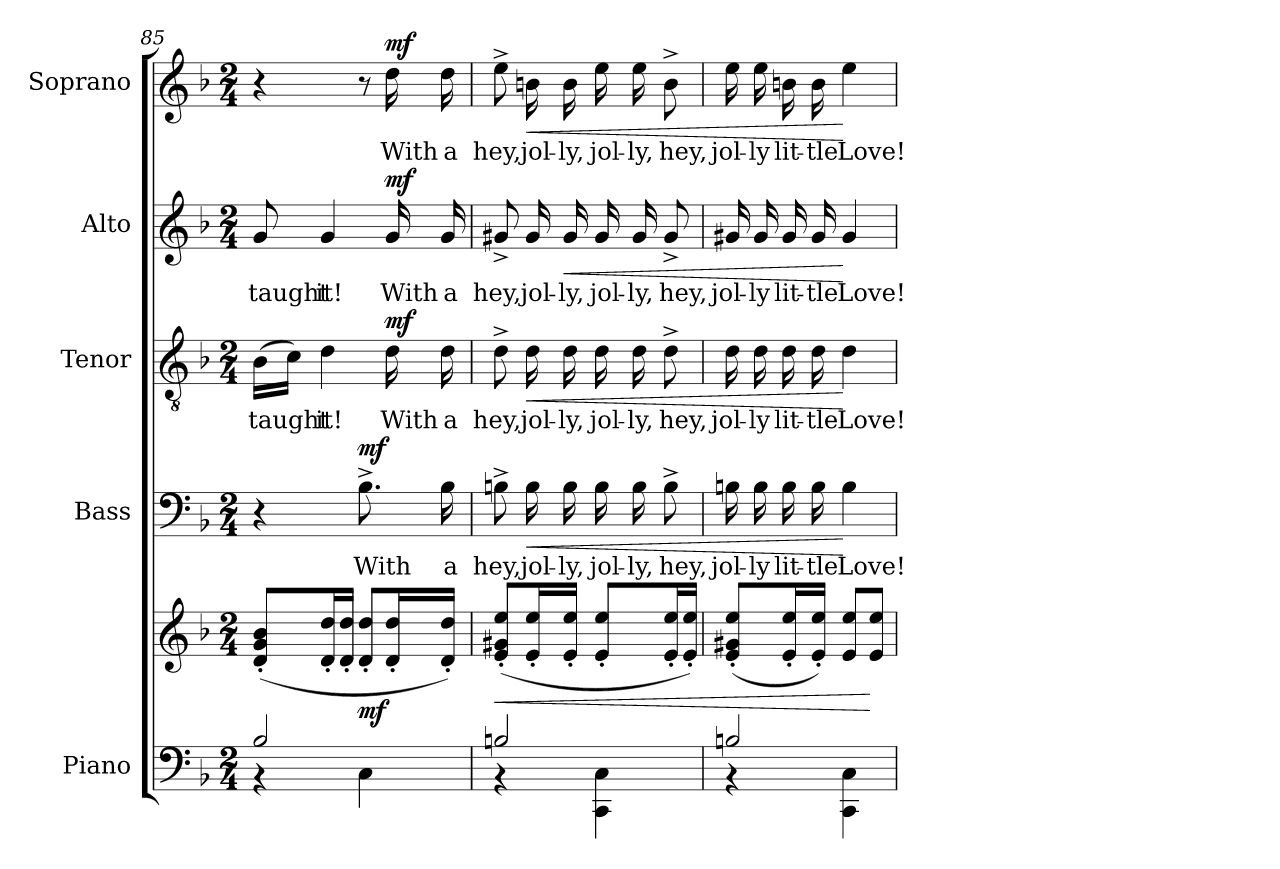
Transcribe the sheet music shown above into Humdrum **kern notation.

**kern	**kern	**dynam	**kern	**text	**dynam	**kern	**text	**dynam	**kern	**text	**dynam	**kern	**text	**dynam
*part5	*part5	*part5	*part4	*part4	*part4	*part3	*part3	*part3	*part2	*part2	*part2	*part1	*part1	*part1
*staff6	*staff5	*staff5/6	*staff4	*staff4	*staff4	*staff3	*staff3	*staff3	*staff2	*staff2	*staff2	*staff1	*staff1	*staff1
*I"Piano	*	*	*I"Bass	*	*	*I"Tenor	*	*	*I"Alto	*	*	*I"Soprano	*	*
*I'Pno.	*	*	*I'B.	*	*	*I'T.	*	*	*I'A.	*	*	*I'S.	*	*
*clefF4	*clefG2	*	*clefF4	*	*	*clefGv2	*	*	*clefG2	*	*	*clefG2	*	*
*	*	*	*	*	*	*ITrd7c12	*	*	*	*	*	*	*	*
*k[b-]	*k[b-]	*	*k[b-]	*	*	*k[b-]	*	*	*k[b-]	*	*	*k[b-]	*	*
*F:	*F:	*	*F:	*	*	*F:	*	*	*F:	*	*	*F:	*	*
*M2/4	*M2/4	*	*M2/4	*	*	*M2/4	*	*	*M2/4	*	*	*M2/4	*	*
=85	=85	=85	=85	=85	=85	=85	=85	=85	=85	=85	=85	=85	=85	=85
*^	*	*	*	*	*	*	*	*	*	*	*	*	*	*
!	!	!	!	!	!	!	!	!LO:LY:b:color=#000000	!	!	!	!	!	!	!
!	!	!	!	!	!	!	!	!	!	!	!LO:LY:b:color=#000000	!	!	!	!
2B-i/	4r	(8di/' 8gi' 8b-i'L	.	4r	.	.	(16BB-i\LL	taught	.	8gi/	taught	.	4r	.	.
.	.	.	.	.	.	.	16Ci\JJ)	.	.	.	.	.	.	.	.
!	!	!	!	!	!	!	!	!LO:LY:b:color=#000000	!	!	!	!	!	!	!
!	!	!	!	!	!	!	!	!	!	!	!LO:LY:b:color=#000000	!	!	!	!
.	.	16di/' 16ddi'L	.	.	.	.	4Di\	it!	.	4gi/	it!	.	.	.	.
.	.	16di/' 16ddi'JJ	.	.	.	.	.	.	.	.	.	.	.	.	.
!	!	!	!	!	!LO:LY:b:color=#000000	!	!	!	!	!	!	!	!	!	!
.	4Ci\	8di/' 8ddi'L	mf	8.B-^i\	With	mf	.	.	.	.	.	.	8r	.	.
!	!	!	!	!	!	!	!	!LO:LY:b:color=#000000	!	!	!	!	!	!	!
!	!	!	!	!	!	!	!	!	!	!	!LO:LY:b:color=#000000	!	!	!	!
!	!	!	!	!	!	!	!	!	!	!	!	!	!	!LO:LY:b:color=#000000	!
.	.	16di/' 16ddi'L	.	.	.	.	16Di\	With	mf	16gi/	With	mf	16ddi\	With	mf
!	!	!	!	!	!LO:LY:b:color=#000000	!	!	!	!	!	!	!	!	!	!
!	!	!	!	!	!	!	!	!LO:LY:b:color=#000000	!	!	!	!	!	!	!
!	!	!	!	!	!	!	!	!	!	!	!LO:LY:b:color=#000000	!	!	!	!
!	!	!	!	!	!	!	!	!	!	!	!	!	!	!LO:LY:b:color=#000000	!
.	.	16di/' 16ddi'JJ)	.	16B-i\	a	.	16Di\	a	.	16gi/	a	.	16ddi\	a	.
!!LO:PB:g=z
=86	=86	=86	=86	=86	=86	=86	=86	=86	=86	=86	=86	=86	=86	=86	=86
!	!	!	!LO:HP:b	!	!	!	!	!	!	!	!	!	!	!	!
!	!	!	!	!	!LO:LY:b:color=#000000	!	!	!	!	!	!	!	!	!	!
!	!	!	!	!	!	!	!	!LO:LY:b:color=#000000	!	!	!	!	!	!	!
!	!	!	!	!	!	!	!	!	!	!	!LO:LY:b:color=#000000	!	!	!	!
!	!	!	!	!	!	!	!	!	!	!	!	!	!	!LO:LY:b:color=#000000	!
2Bni/	4r	(8ei/' 8g#Xi' 8eei'L	<	8Bn^i\	hey,	.	8D^i\	hey,	.	8g#X^i/	hey,	.	8ee^i\	hey,	.
!	!	!	!	!	!LO:LY:b:color=#000000	!LO:HP:b	!	!	!	!	!	!	!	!	!
!	!	!	!	!	!	!	!	!LO:LY:b:color=#000000	!LO:HP:b	!	!	!	!	!	!
!	!	!	!	!	!	!	!	!	!	!	!LO:LY:b:color=#000000	!	!	!	!
!	!	!	!	!	!	!	!	!	!	!	!	!	!	!LO:LY:b:color=#000000	!LO:HP:b
.	.	16ei/' 16eei'L	.	16Bi\	jol-	<	16Di\	jol-	<	16g#i/	jol-	.	16bni\	jol-	<
!	!	!	!	!	!LO:LY:b:color=#000000	!	!	!	!	!	!	!	!	!	!
!	!	!	!	!	!	!	!	!LO:LY:b:color=#000000	!	!	!	!	!	!	!
!	!	!	!	!	!	!	!	!	!	!	!LO:LY:b:color=#000000	!LO:HP:b	!	!	!
!	!	!	!	!	!	!	!	!	!	!	!	!	!	!LO:LY:b:color=#000000	!
.	.	16ei/' 16eei'JJ	.	16Bi\	-ly,	.	16Di\	-ly,	.	16g#i/	-ly,	<	16bi\	-ly,	.
!	!	!	!	!	!LO:LY:b:color=#000000	!	!	!	!	!	!	!	!	!	!
!	!	!	!	!	!	!	!	!LO:LY:b:color=#000000	!	!	!	!	!	!	!
!	!	!	!	!	!	!	!	!	!	!	!LO:LY:b:color=#000000	!	!	!	!
!	!	!	!	!	!	!	!	!	!	!	!	!	!	!LO:LY:b:color=#000000	!
.	4CCi\ 4Ci	8ei/' 8eei'L	.	16Bi\	jol-	.	16Di\	jol-	.	16g#i/	jol-	.	16eei\	jol-	.
!	!	!	!	!	!LO:LY:b:color=#000000	!	!	!	!	!	!	!	!	!	!
!	!	!	!	!	!	!	!	!LO:LY:b:color=#000000	!	!	!	!	!	!	!
!	!	!	!	!	!	!	!	!	!	!	!LO:LY:b:color=#000000	!	!	!	!
!	!	!	!	!	!	!	!	!	!	!	!	!	!	!LO:LY:b:color=#000000	!
.	.	.	.	16Bi\	-ly,	.	16Di\	-ly,	.	16g#i/	-ly,	.	16eei\	-ly,	.
!	!	!	!	!	!LO:LY:b:color=#000000	!	!	!	!	!	!	!	!	!	!
!	!	!	!	!	!	!	!	!LO:LY:b:color=#000000	!	!	!	!	!	!	!
!	!	!	!	!	!	!	!	!	!	!	!LO:LY:b:color=#000000	!	!	!	!
!	!	!	!	!	!	!	!	!	!	!	!	!	!	!LO:LY:b:color=#000000	!
.	.	16ei/' 16eei'L	.	8B^i\	hey,	.	8D^i\	hey,	.	8g#^i/	hey,	.	8b^i\	hey,	.
.	.	16ei/' 16eei'JJ)	.	.	.	.	.	.	.	.	.	.	.	.	.
=87	=87	=87	=87	=87	=87	=87	=87	=87	=87	=87	=87	=87	=87	=87	=87
!	!	!	!	!	!LO:LY:b:color=#000000	!	!	!	!	!	!	!	!	!	!
!	!	!	!	!	!	!	!	!LO:LY:b:color=#000000	!	!	!	!	!	!	!
!	!	!	!	!	!	!	!	!	!	!	!LO:LY:b:color=#000000	!	!	!	!
!	!	!	!	!	!	!	!	!	!	!	!	!	!	!LO:LY:b:color=#000000	!
2Bni/	4r	(8ei/' 8g#Xi' 8eei'L	.	16Bni\	jol-	.	16Di\	jol-	.	16g#Xi/	jol-	.	16eei\	jol-	.
!	!	!	!	!	!LO:LY:b:color=#000000	!	!	!	!	!	!	!	!	!	!
!	!	!	!	!	!	!	!	!LO:LY:b:color=#000000	!	!	!	!	!	!	!
!	!	!	!	!	!	!	!	!	!	!	!LO:LY:b:color=#000000	!	!	!	!
!	!	!	!	!	!	!	!	!	!	!	!	!	!	!LO:LY:b:color=#000000	!
.	.	.	.	16Bi\	-ly	.	16Di\	-ly	.	16g#i/	-ly	.	16eei\	-ly	.
!	!	!	!	!	!LO:LY:b:color=#000000	!	!	!	!	!	!	!	!	!	!
!	!	!	!	!	!	!	!	!LO:LY:b:color=#000000	!	!	!	!	!	!	!
!	!	!	!	!	!	!	!	!	!	!	!LO:LY:b:color=#000000	!	!	!	!
!	!	!	!	!	!	!	!	!	!	!	!	!	!	!LO:LY:b:color=#000000	!
.	.	16ei/' 16eei'L	.	16Bi\	lit-	.	16Di\	lit-	.	16g#i/	lit-	.	16bni\	lit-	.
!	!	!	!	!	!LO:LY:b:color=#000000	!	!	!	!	!	!	!	!	!	!
!	!	!	!	!	!	!	!	!LO:LY:b:color=#000000	!	!	!	!	!	!	!
!	!	!	!	!	!	!	!	!	!	!	!LO:LY:b:color=#000000	!	!	!	!
!	!	!	!	!	!	!	!	!	!	!	!	!	!	!LO:LY:b:color=#000000	!
.	.	16ei/' 16eei'JJ)	.	16Bi\	-tle	.	16Di\	-tle	.	16g#i/	-tle	.	16bi\	-tle	.
!	!	!	!	!	!LO:LY:b:color=#000000	!	!	!	!	!	!	!	!	!	!
!	!	!	!	!	!	!	!	!LO:LY:b:color=#000000	!	!	!	!	!	!	!
!	!	!	!	!	!	!	!	!	!	!	!LO:LY:b:color=#000000	!	!	!	!
!	!	!	!	!	!	!	!	!	!	!	!	!	!	!LO:LY:b:color=#000000	!
.	4CCi\ 4Ci	8ei/ 8eeiL	.	4Bi\	Love!	[	4Di\	Love!	[	4g#i/	Love!	[	4eei\	Love!	[
.	.	8ei/ 8eeiJ	[	.	.	.	.	.	.	.	.	.	.	.	.
*v	*v	*	*	*	*	*	*	*	*	*	*	*	*	*	*
=	=	=	=	=	=	=	=	=	=	=	=	=	=	=
*-	*-	*-	*-	*-	*-	*-	*-	*-	*-	*-	*-	*-	*-	*-
